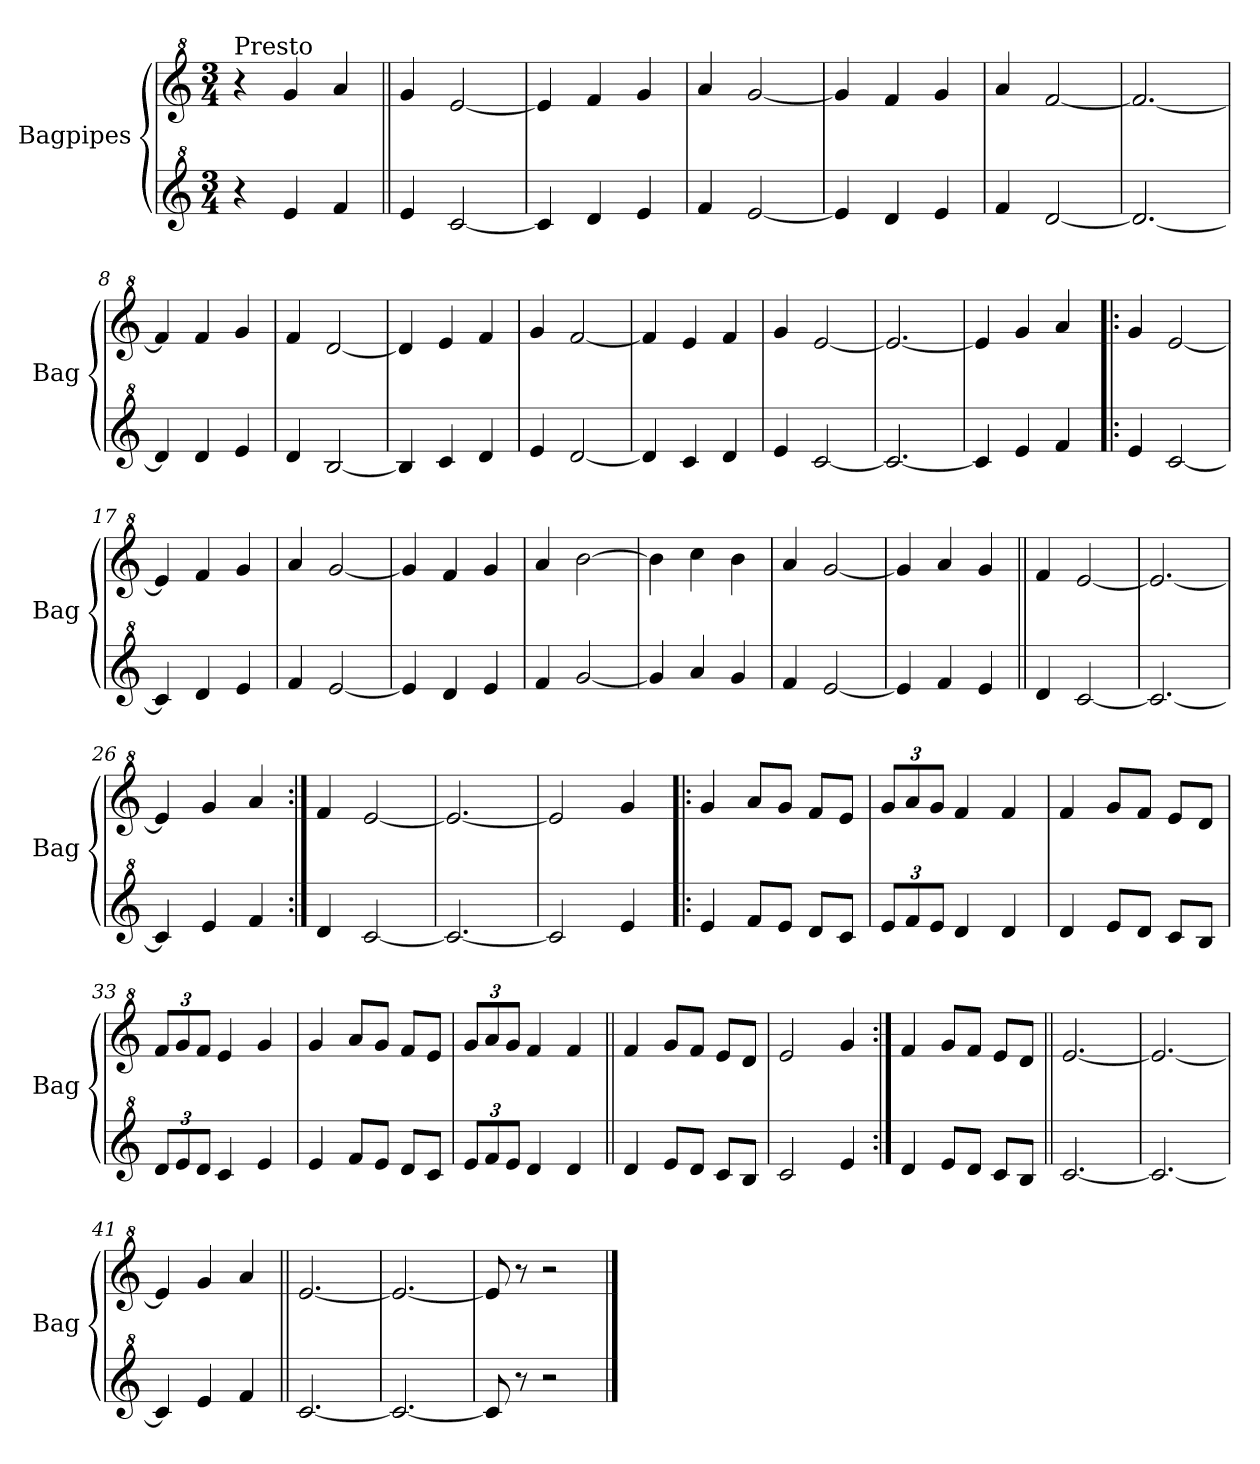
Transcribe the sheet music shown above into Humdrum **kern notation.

**kern	**kern
*part2	*part1
*staff2	*staff1
*I"Bagpipes	*I"Bagpipes
*I'Bag	*I'Bag
*clefG^2	*clefG^2
*k[]	*k[]
*C:	*C:
*M3/4	*M3/4
=1	=1
!	!LO:TX:a:t=Presto
4r	4r
4ee/	4gg/
4ff/	4aa/
=2||	=2||
4ee/	4gg/
[2cc/	[2ee/
=3	=3
4cc/]	4ee/]
4dd/	4ff/
4ee/	4gg/
=4	=4
4ff/	4aa/
[2ee/	[2gg/
=5	=5
4ee/]	4gg/]
4dd/	4ff/
4ee/	4gg/
=6	=6
4ff/	4aa/
[2dd/	[2ff/
=7	=7
2.dd/_	2.ff/_
=8	=8
4dd/]	4ff/]
4dd/	4ff/
4ee/	4gg/
=9	=9
4dd/	4ff/
[2b/	[2dd/
=10	=10
4b/]	4dd/]
4cc/	4ee/
4dd/	4ff/
=11	=11
4ee/	4gg/
[2dd/	[2ff/
=12	=12
4dd/]	4ff/]
4cc/	4ee/
4dd/	4ff/
=13	=13
4ee/	4gg/
[2cc/	[2ee/
=14	=14
2.cc/_	2.ee/_
!!LO:LB:g=z
=15	=15
4cc/]	4ee/]
4ee/	4gg/
4ff/	4aa/
=16!|:	=16!|:
4ee/	4gg/
[2cc/	[2ee/
=17	=17
4cc/]	4ee/]
4dd/	4ff/
4ee/	4gg/
=18	=18
4ff/	4aa/
[2ee/	[2gg/
=19	=19
4ee/]	4gg/]
4dd/	4ff/
4ee/	4gg/
=20	=20
4ff/	4aa/
[2gg/	[2bb\
=21	=21
4gg/]	4bb\]
4aa/	4ccc\
4gg/	4bb\
=22	=22
4ff/	4aa/
[2ee/	[2gg/
=23	=23
4ee/]	4gg/]
4ff/	4aa/
4ee/	4gg/
=24||	=24||
4dd/	4ff/
[2cc/	[2ee/
=25	=25
2.cc/_	2.ee/_
=26	=26
4cc/]	4ee/]
4ee/	4gg/
4ff/	4aa/
=27:|!	=27:|!
4dd/	4ff/
[2cc/	[2ee/
=28	=28
2.cc/_	2.ee/_
=29	=29
2cc/]	2ee/]
4ee/	4gg/
!!LO:LB:g=z
=30!|:	=30!|:
4ee/	4gg/
8ff/L	8aa/L
8ee/J	8gg/J
8dd/L	8ff/L
8cc/J	8ee/J
=31	=31
*Xbrackettup	*Xbrackettup
12ee/L	12gg/L
12ff/	12aa/
12ee/J	12gg/J
4dd/	4ff/
4dd/	4ff/
=32	=32
4dd/	4ff/
8ee/L	8gg/L
8dd/J	8ff/J
8cc/L	8ee/L
8b/J	8dd/J
=33	=33
12dd/L	12ff/L
12ee/	12gg/
12dd/J	12ff/J
4cc/	4ee/
4ee/	4gg/
=34	=34
4ee/	4gg/
8ff/L	8aa/L
8ee/J	8gg/J
8dd/L	8ff/L
8cc/J	8ee/J
=35	=35
12ee/L	12gg/L
12ff/	12aa/
12ee/J	12gg/J
4dd/	4ff/
4dd/	4ff/
=36||	=36||
4dd/	4ff/
8ee/L	8gg/L
8dd/J	8ff/J
8cc/L	8ee/L
8b/J	8dd/J
=37	=37
2cc/	2ee/
4ee/	4gg/
=38:|!	=38:|!
4dd/	4ff/
8ee/L	8gg/L
8dd/J	8ff/J
8cc/L	8ee/L
8b/J	8dd/J
!!LO:LB:g=z
=39||	=39||
[2.cc/	[2.ee/
=40	=40
2.cc/_	2.ee/_
=41	=41
4cc/]	4ee/]
4ee/	4gg/
4ff/	4aa/
=42||	=42||
[2.cc/	[2.ee/
=43	=43
2.cc/_	2.ee/_
=44	=44
8cc/]	8ee/]
8r	8r
2r	2r
==	==
*-	*-
